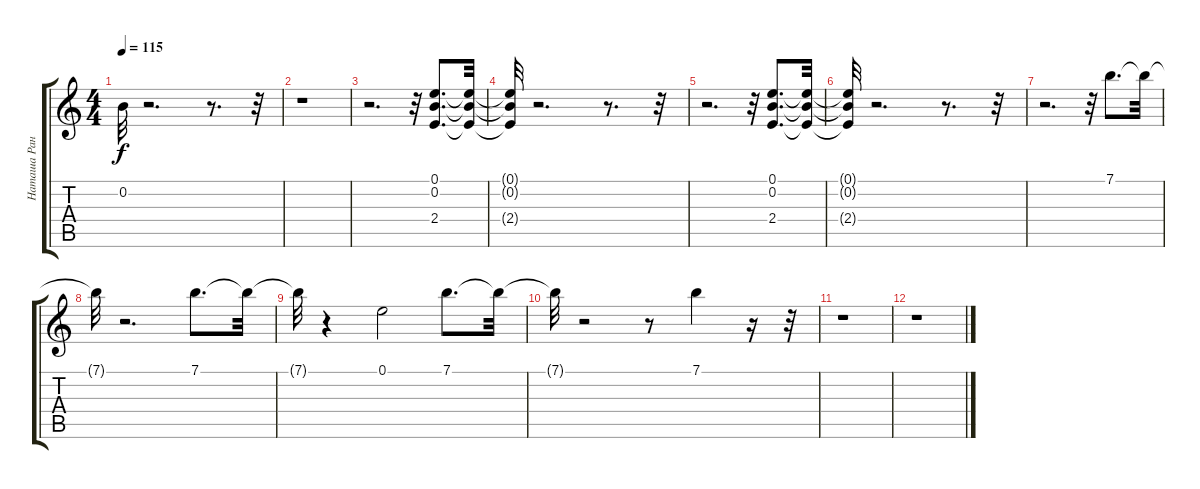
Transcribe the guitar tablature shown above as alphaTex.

\track ("Наташа Ранетка" "Наташа Ран") {instrument distortionguitar}
\staff {score tabs}
\tuning (E4 B3 G3 D3 A2 E2) {hide}
\ts (4 4)
\tempo 115
\clef g2
\ks c
0.2{t}.32{dy f} r.2{d} r.8{d} r.32 |
r.1 |
r.2{d} r.32 (0.1 0.2 2.4).8{d} (0.1{t} 0.2{t} 2.4{t}).32 |
(0.1{t} 0.2{t} 2.4{t}).32 r.2{d} r.8{d} r.32 |
r.2{d} r.32 (0.1 0.2 2.4).8{d} (0.1{t} 0.2{t} 2.4{t}).32 |
(0.1{t} 0.2{t} 2.4{t}).32 r.2{d} r.8{d} r.32 |
r.2{d} r.32 7.1.8{d} 7.1{t}.32 |
7.1{t}.32 r.2{d} 7.1.8{d} 7.1{t}.32 |
7.1{t}.32 r.4 0.1.2 7.1.8{d} 7.1{t}.32 |
7.1{t}.32 r.2 r.8 7.1.4 r.16 r.32 |
r.1 |
r.1
